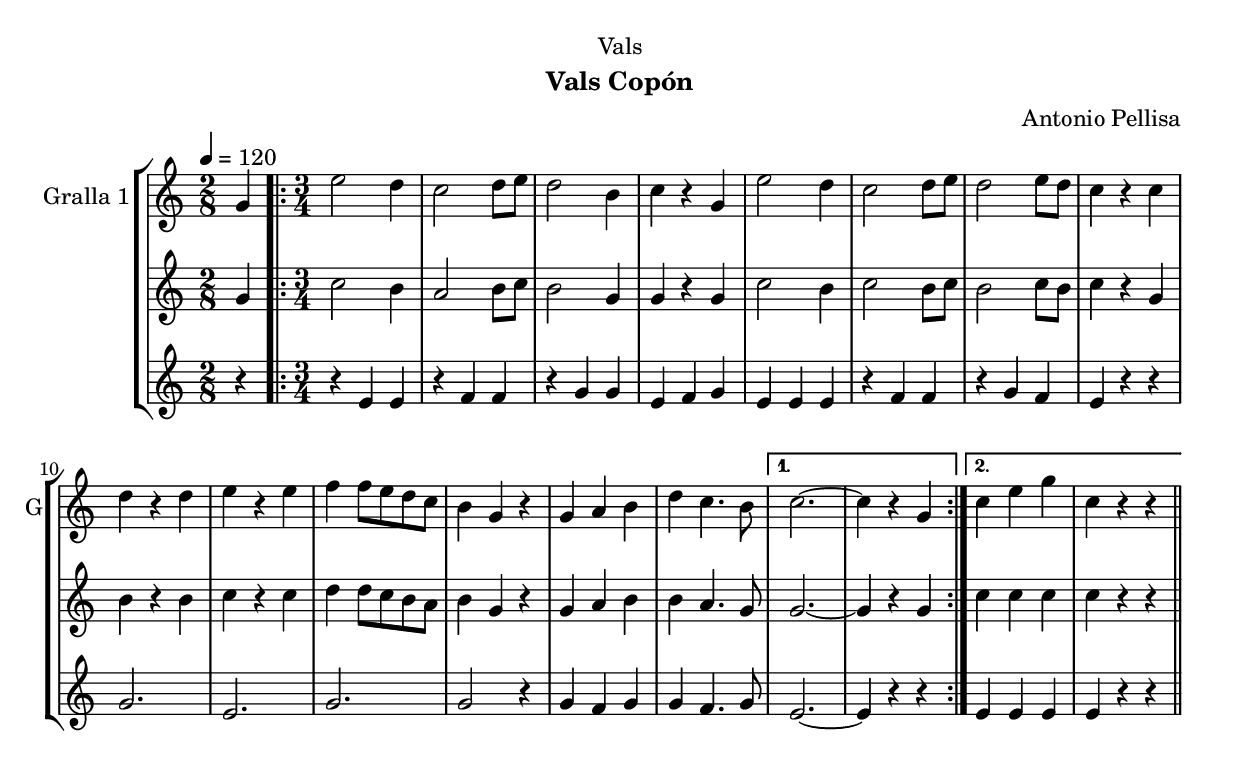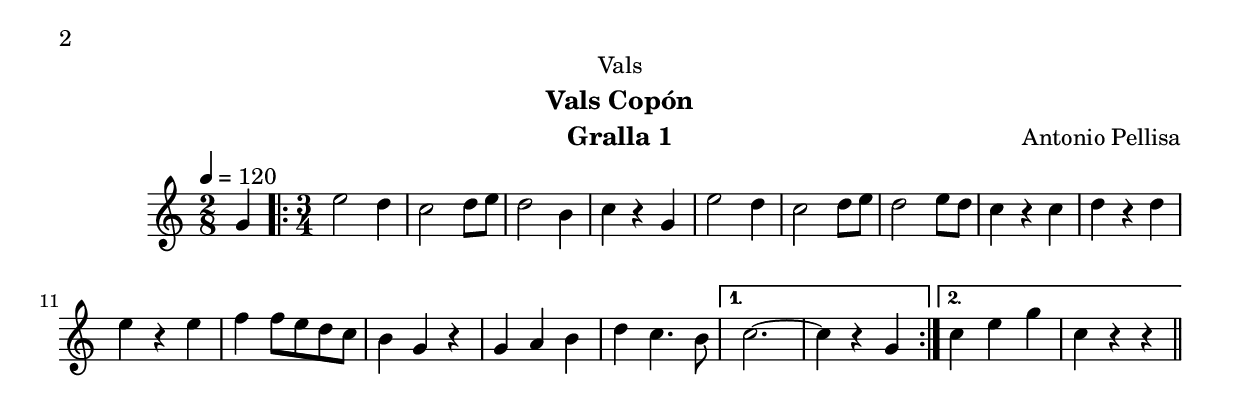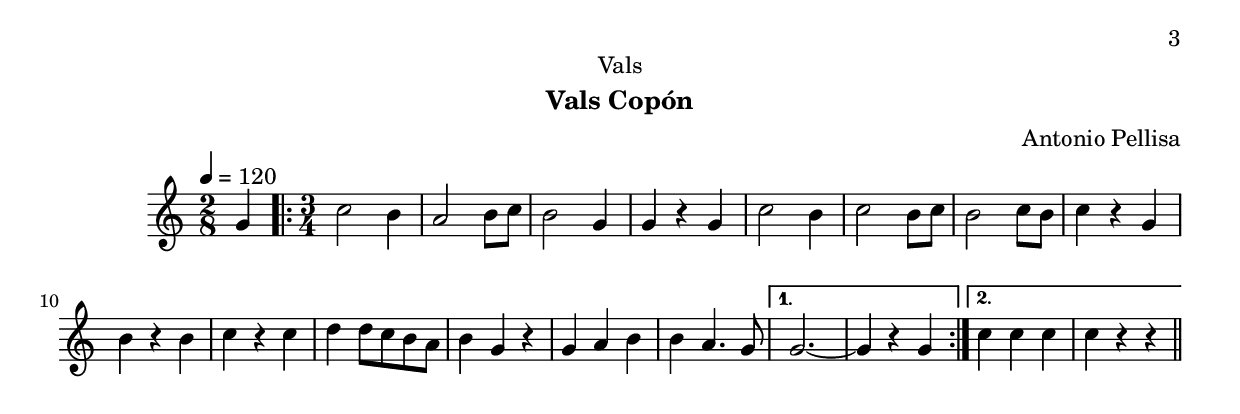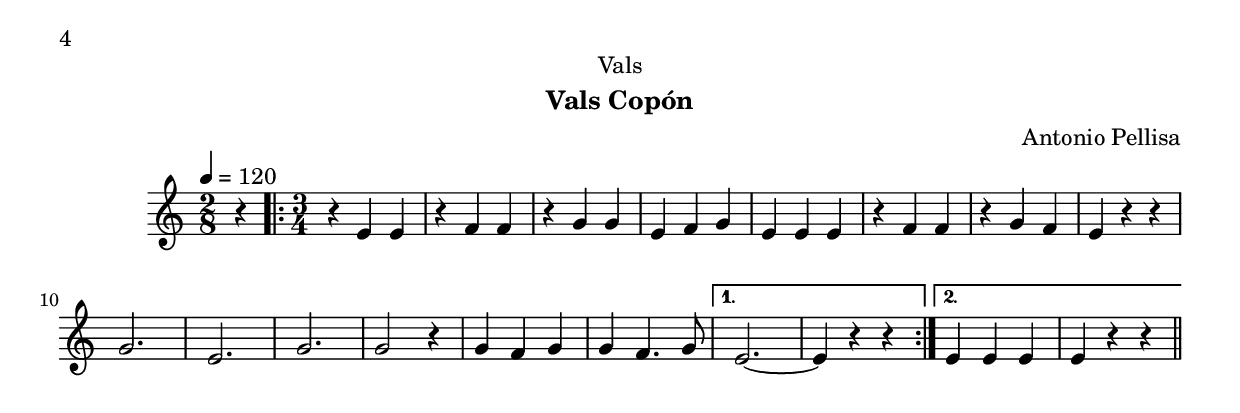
\version "2.16.2"

\header {
  dedication="Vals"
  title=""
  subtitle="Vals Copón"
  subsubtitle=""
  poet=""
  meter=""
  piece=""
  composer="Antonio Pellisa"
  arranger=""
  opus=""
  instrument=""
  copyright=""
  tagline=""
}

liniaroAa =
\relative g'
{
  \tempo 4=120
  \clef treble
  \key c \major
  \time 2/8
  g4  |
  \time 3/4   \repeat volta 2 { e'2 d4  |
  c2 d8 e  |
  d2 b4  |
  %05
  c4 r g  |
  e'2 d4  |
  c2 d8 e  |
  d2 e8 d  |
  c4 r c  |
  %10
  d4 r d  |
  e4 r e  |
  f4 f8 e d c  |
  b4 g r  |
  g4 a b  |
  %15
  d4 c4. b8 }
  \alternative { { c2. ~  |
  c4 r g }
  { c4 e g  |
  c,4 r r } } \bar "||"
}

liniaroAb =
\relative g'
{
  \tempo 4=120
  \clef treble
  \key c \major
  \time 2/8
  g4  |
  \time 3/4   \repeat volta 2 { c2 b4  |
  a2 b8 c  |
  b2 g4  |
  %05
  g4 r g  |
  c2 b4  |
  c2 b8 c  |
  b2 c8 b  |
  c4 r g  |
  %10
  b4 r b  |
  c4 r c  |
  d4 d8 c b a  |
  b4 g r  |
  g4 a b  |
  %15
  b4 a4. g8 }
  \alternative { { g2. ~  |
  g4 r g }
  { c4 c c  |
  c4 r r } } \bar "||"
}

liniaroAc =
\relative e'
{
  \tempo 4=120
  \clef treble
  \key c \major
  \time 2/8
  r4  |
  \time 3/4   \repeat volta 2 { r4 e e  |
  r4 f f  |
  r4 g g  |
  %05
  e4 f g  |
  e4 e e  |
  r4 f f  |
  r4 g f  |
  e4 r r  |
  %10
  g2.  |
  e2.  |
  g2.  |
  g2 r4  |
  g4 f g  |
  %15
  g4 f4. g8 }
  \alternative { { e2. ~  |
  e4 r r }
  { e4 e e  |
  e4 r r } } \bar "||"
}

\bookpart {
  \score {
    \new StaffGroup {
      \override Score.RehearsalMark #'self-alignment-X = #LEFT
      <<
        \new Staff \with {instrumentName = #"Gralla 1" shortInstrumentName = #"G"} \liniaroAa
        \new Staff \with {instrumentName = #"" shortInstrumentName = #" "} \liniaroAb
        \new Staff \with {instrumentName = #"" shortInstrumentName = #" "} \liniaroAc
      >>
    }
    \layout {}
  }
  \score { \unfoldRepeats
    \new StaffGroup {
      \override Score.RehearsalMark #'self-alignment-X = #LEFT
      <<
        \new Staff \with {instrumentName = #"Gralla 1" shortInstrumentName = #"G"} \liniaroAa
        \new Staff \with {instrumentName = #"" shortInstrumentName = #" "} \liniaroAb
        \new Staff \with {instrumentName = #"" shortInstrumentName = #" "} \liniaroAc
      >>
    }
    \midi {
      \set Staff.midiInstrument = "oboe"
      \set DrumStaff.midiInstrument = "drums"
    }
  }
}

\bookpart {
  \header {instrument="Gralla 1"}
  \score {
    \new StaffGroup {
      \override Score.RehearsalMark #'self-alignment-X = #LEFT
      <<
        \new Staff \liniaroAa
      >>
    }
    \layout {}
  }
  \score { \unfoldRepeats
    \new StaffGroup {
      \override Score.RehearsalMark #'self-alignment-X = #LEFT
      <<
        \new Staff \liniaroAa
      >>
    }
    \midi {
      \set Staff.midiInstrument = "oboe"
      \set DrumStaff.midiInstrument = "drums"
    }
  }
}

\bookpart {
  \header {instrument=""}
  \score {
    \new StaffGroup {
      \override Score.RehearsalMark #'self-alignment-X = #LEFT
      <<
        \new Staff \liniaroAb
      >>
    }
    \layout {}
  }
  \score { \unfoldRepeats
    \new StaffGroup {
      \override Score.RehearsalMark #'self-alignment-X = #LEFT
      <<
        \new Staff \liniaroAb
      >>
    }
    \midi {
      \set Staff.midiInstrument = "oboe"
      \set DrumStaff.midiInstrument = "drums"
    }
  }
}

\bookpart {
  \header {instrument=""}
  \score {
    \new StaffGroup {
      \override Score.RehearsalMark #'self-alignment-X = #LEFT
      <<
        \new Staff \liniaroAc
      >>
    }
    \layout {}
  }
  \score { \unfoldRepeats
    \new StaffGroup {
      \override Score.RehearsalMark #'self-alignment-X = #LEFT
      <<
        \new Staff \liniaroAc
      >>
    }
    \midi {
      \set Staff.midiInstrument = "oboe"
      \set DrumStaff.midiInstrument = "drums"
    }
  }
}

